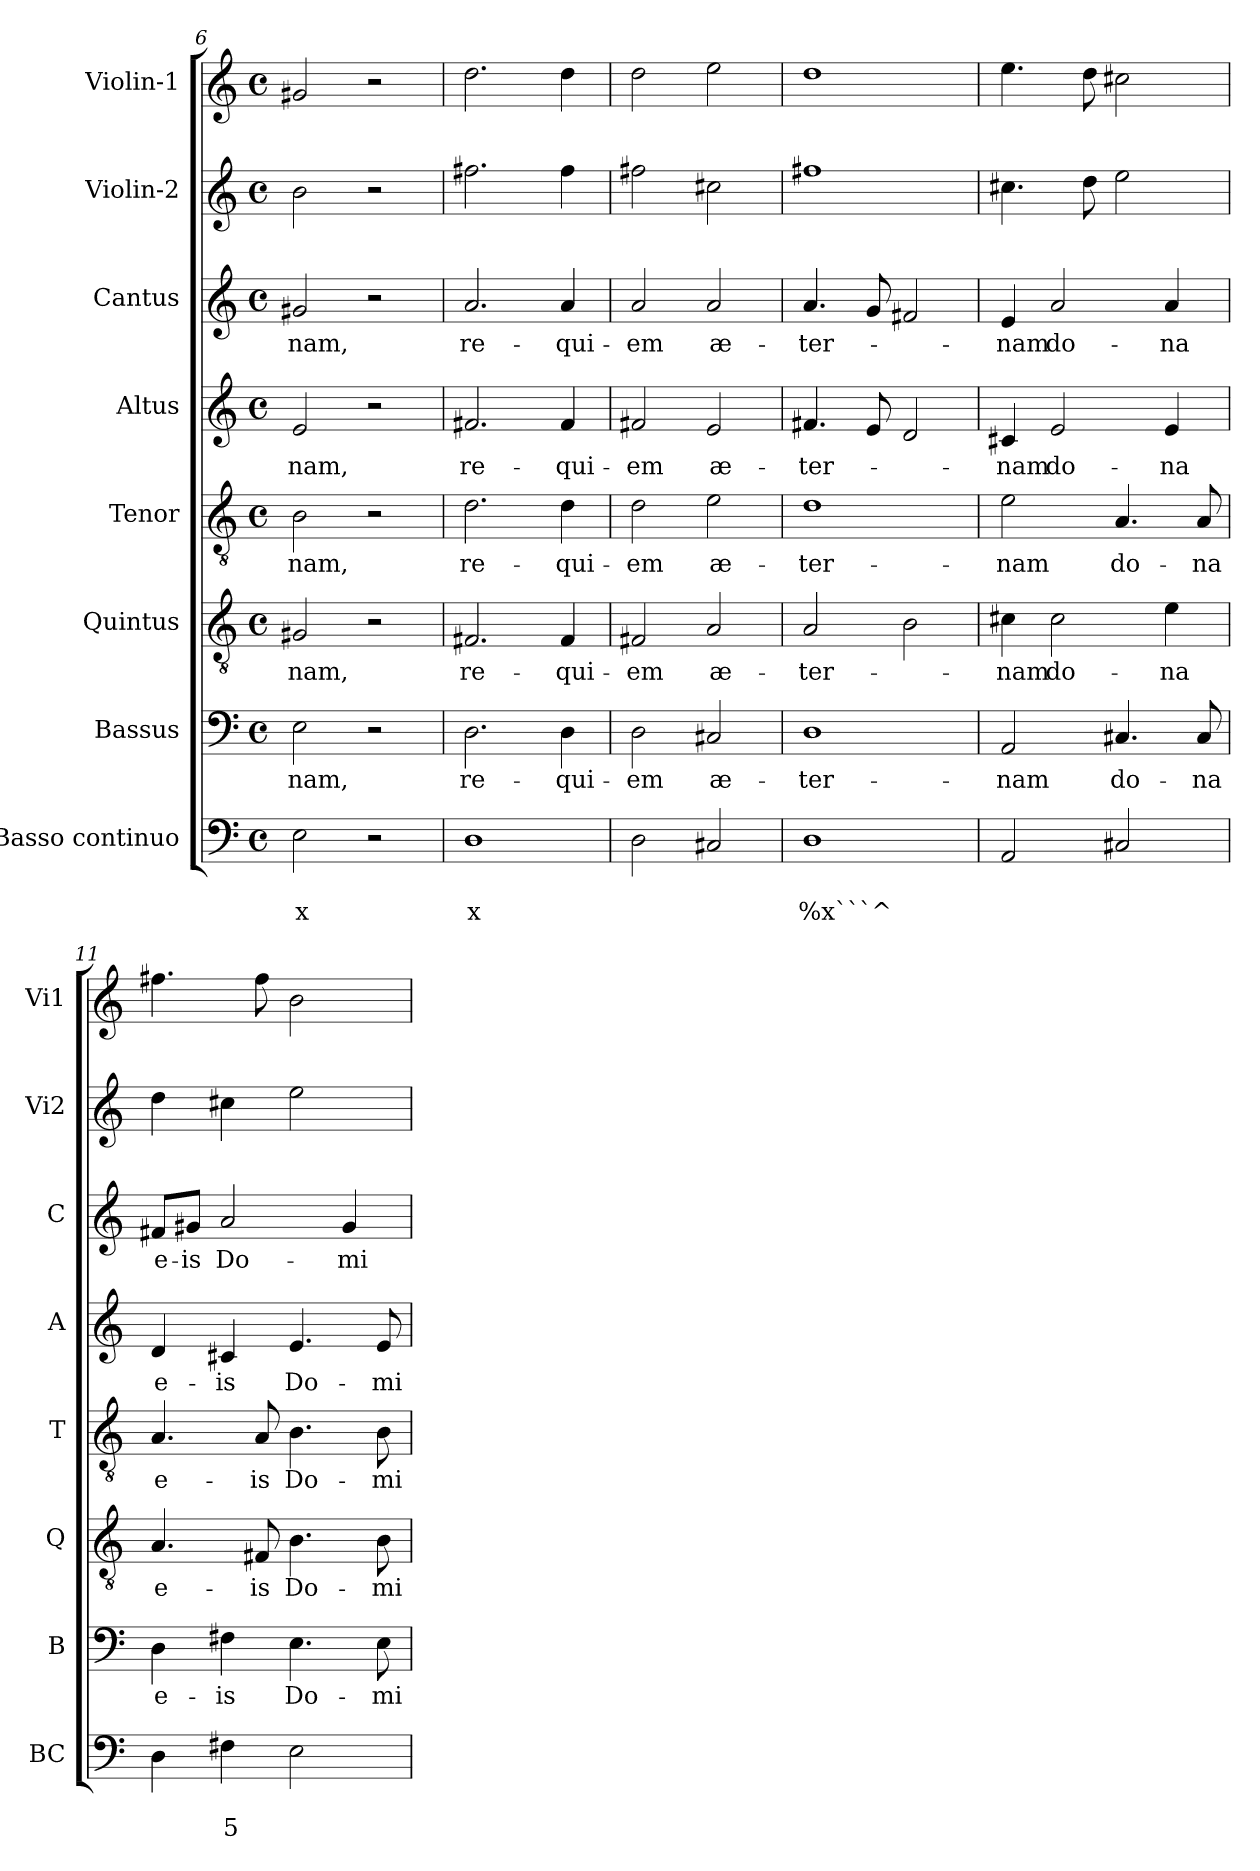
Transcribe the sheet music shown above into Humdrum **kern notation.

**kern	**text	**text	**kern	**text	**kern	**text	**kern	**text	**kern	**text	**kern	**text	**kern	**kern
*part8	*part8	*part8	*part7	*part7	*part6	*part6	*part5	*part5	*part4	*part4	*part3	*part3	*part2	*part1
*staff8	*staff8	*staff8	*staff7	*staff7	*staff6	*staff6	*staff5	*staff5	*staff4	*staff4	*staff3	*staff3	*staff2	*staff1
*I"Basso continuo	*	*	*I"Bassus	*	*I"Quintus	*	*I"Tenor	*	*I"Altus	*	*I"Cantus	*	*I"Violin-2	*I"Violin-1
*I'BC	*	*	*I'B	*	*I'Q	*	*I'T	*	*I'A	*	*I'C	*	*I'Vi2	*I'Vi1
*clefF4	*	*	*clefF4	*	*clefGv2	*	*clefGv2	*	*clefG2	*	*clefG2	*	*clefG2	*clefG2
*k[]	*	*	*k[]	*	*k[]	*	*k[]	*	*k[]	*	*k[]	*	*k[]	*k[]
*C:	*	*	*C:	*	*C:	*	*C:	*	*C:	*	*C:	*	*C:	*C:
*M4/4	*	*	*M4/4	*	*M4/4	*	*M4/4	*	*M4/4	*	*M4/4	*	*M4/4	*M4/4
*met(c)	*	*	*met(c)	*	*met(c)	*	*met(c)	*	*met(c)	*	*met(c)	*	*met(c)	*met(c)
=6	=6	=6	=6	=6	=6	=6	=6	=6	=6	=6	=6	=6	=6	=6
!	!	!LO:LY:b	!	!LO:LY:b	!	!LO:LY:b	!	!LO:LY:b	!	!LO:LY:b	!	!LO:LY:b	!	!
2E\	.	x	2E\	-nam,	2G#X/	-nam,	2B\	-nam,	2e/	-nam,	2g#X/	-nam,	2b\	2g#X/
2r	.	.	2r	.	2r	.	2r	.	2r	.	2r	.	2r	2r
!!LO:PB:g=z
=7	=7	=7	=7	=7	=7	=7	=7	=7	=7	=7	=7	=7	=7	=7
!	!	!LO:LY:b	!	!LO:LY:b	!	!LO:LY:b	!	!LO:LY:b	!	!LO:LY:b	!	!LO:LY:b	!	!
1D	.	x	2.D\	re-	2.F#X/	re-	2.d\	re-	2.f#X/	re-	2.a/	re-	2.ff#X\	2.dd\
!	!	!	!	!LO:LY:b	!	!LO:LY:b	!	!LO:LY:b	!	!LO:LY:b	!	!LO:LY:b	!	!
.	.	.	4D\	-qui-	4F#/	-qui-	4d\	-qui-	4f#/	-qui-	4a/	-qui-	4ff#\	4dd\
=8	=8	=8	=8	=8	=8	=8	=8	=8	=8	=8	=8	=8	=8	=8
!	!	!	!	!LO:LY:b	!	!LO:LY:b	!	!LO:LY:b	!	!LO:LY:b	!	!LO:LY:b	!	!
2D\	.	.	2D\	-em	2F#X/	-em	2d\	-em	2f#X/	-em	2a/	-em	2ff#X\	2dd\
!	!	!	!	!LO:LY:b	!	!LO:LY:b	!	!LO:LY:b	!	!LO:LY:b	!	!LO:LY:b	!	!
2C#X/	.	.	2C#X/	æ-	2A/	æ-	2e\	æ-	2e/	æ-	2a/	æ-	2cc#X\	2ee\
=9	=9	=9	=9	=9	=9	=9	=9	=9	=9	=9	=9	=9	=9	=9
!	!	!LO:LY:b	!	!LO:LY:b	!	!LO:LY:b	!	!LO:LY:b	!	!LO:LY:b	!	!LO:LY:b	!	!
1D	.	%x```^	1D	-ter-	2A/	-ter-	1d	-ter-	4.f#X/	-ter-	4.a/	-ter-	1ff#X	1dd
.	.	.	.	.	.	.	.	.	8e/	.	8g/	.	.	.
.	.	.	.	.	2B\	.	.	.	2d/	.	2f#X/	.	.	.
=10	=10	=10	=10	=10	=10	=10	=10	=10	=10	=10	=10	=10	=10	=10
!	!	!	!	!LO:LY:b	!	!LO:LY:b	!	!LO:LY:b	!	!LO:LY:b	!	!LO:LY:b	!	!
2AA/	.	.	2AA/	-nam	4c#X\	-nam	2e\	-nam	4c#X/	-nam	4e/	-nam	4.cc#X\	4.ee\
!	!	!	!	!	!	!LO:LY:b	!	!	!	!LO:LY:b	!	!LO:LY:b	!	!
.	.	.	.	.	2c#\	do-	.	.	2e/	do-	2a/	do-	.	.
.	.	.	.	.	.	.	.	.	.	.	.	.	8dd\	8dd\
!	!	!	!	!LO:LY:b	!	!	!	!LO:LY:b	!	!	!	!	!	!
2C#X/	.	.	4.C#X/	do-	.	.	4.A/	do-	.	.	.	.	2ee\	2cc#X\
!	!	!	!	!	!	!LO:LY:b	!	!	!	!LO:LY:b	!	!LO:LY:b	!	!
.	.	.	.	.	4e\	-na	.	.	4e/	-na	4a/	-na	.	.
!	!	!	!	!LO:LY:b	!	!	!	!LO:LY:b	!	!	!	!	!	!
.	.	.	8C#/	-na	.	.	8A/	-na	.	.	.	.	.	.
=11	=11	=11	=11	=11	=11	=11	=11	=11	=11	=11	=11	=11	=11	=11
!	!	!	!	!LO:LY:b	!	!LO:LY:b	!	!LO:LY:b	!	!LO:LY:b	!	!LO:LY:b	!	!
4D\	.	.	4D\	e-	4.A/	e-	4.A/	e-	4d/	e-	8f#X/L	e-	4dd\	4.ff#X\
!	!	!	!	!	!	!	!	!	!	!	!	!LO:LY:b	!	!
.	.	.	.	.	.	.	.	.	.	.	8g#X/J	-is	.	.
!	!	!LO:LY:b	!	!LO:LY:b	!	!	!	!	!	!LO:LY:b	!	!LO:LY:b	!	!
4F#X\	.	5	4F#X\	-is	.	.	.	.	4c#X/	-is	2a/	Do-	4cc#X\	.
!	!	!	!	!	!	!LO:LY:b	!	!LO:LY:b	!	!	!	!	!	!
.	.	.	.	.	8F#X/	-is	8A/	-is	.	.	.	.	.	8ff#\
!	!	!	!	!LO:LY:b	!	!LO:LY:b	!	!LO:LY:b	!	!LO:LY:b	!	!	!	!
2E\	.	.	4.E\	Do-	4.B\	Do-	4.B\	Do-	4.e/	Do-	.	.	2ee\	2b\
!	!	!	!	!	!	!	!	!	!	!	!	!LO:LY:b	!	!
.	.	.	.	.	.	.	.	.	.	.	4g#/	-mi-	.	.
!	!	!	!	!LO:LY:b	!	!LO:LY:b	!	!LO:LY:b	!	!LO:LY:b	!	!	!	!
.	.	.	8E\	-mi-	8B\	-mi-	8B\	-mi-	8e/	-mi-	.	.	.	.
=	=	=	=	=	=	=	=	=	=	=	=	=	=	=
*-	*-	*-	*-	*-	*-	*-	*-	*-	*-	*-	*-	*-	*-	*-
